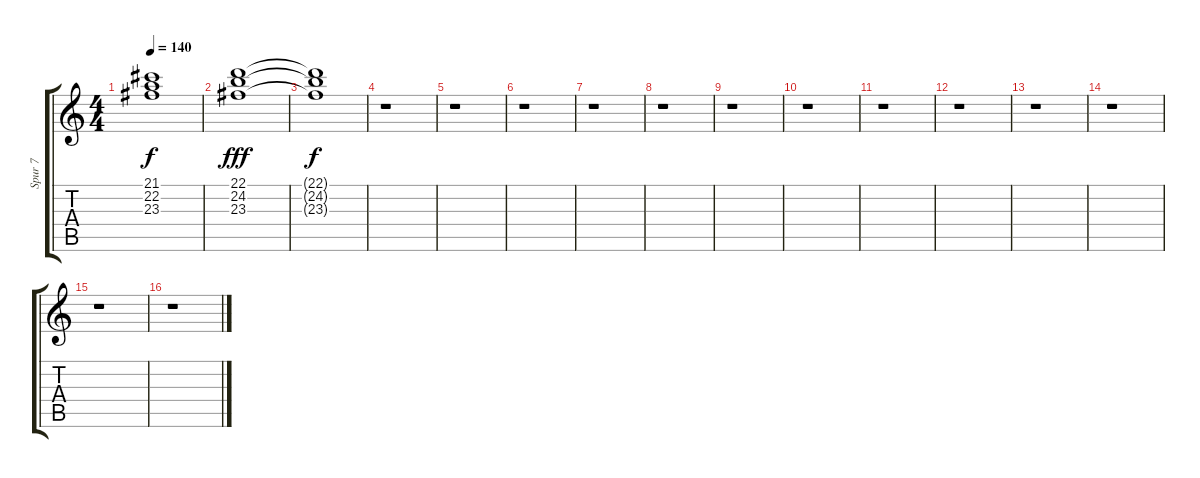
\track ("Spur 7" "Spur 7") {instrument pad8sweep}
\staff {score tabs}
\tuning (E4 B3 G3 D3 A2 E2) {hide}
\ts (4 4)
\tempo 140
\clef g2
\ks c
(21.1{t} 22.2{t} 23.3{t}).1{dy f} |
(22.1 24.2 23.3).1{dy fff} |
(22.1{t} 24.2{t} 23.3{t}).1{dy f} |
r.1 |
r.1 |
r.1 |
r.1 |
r.1 |
r.1 |
r.1 |
r.1 |
r.1 |
r.1 |
r.1 |
r.1 |
r.1
